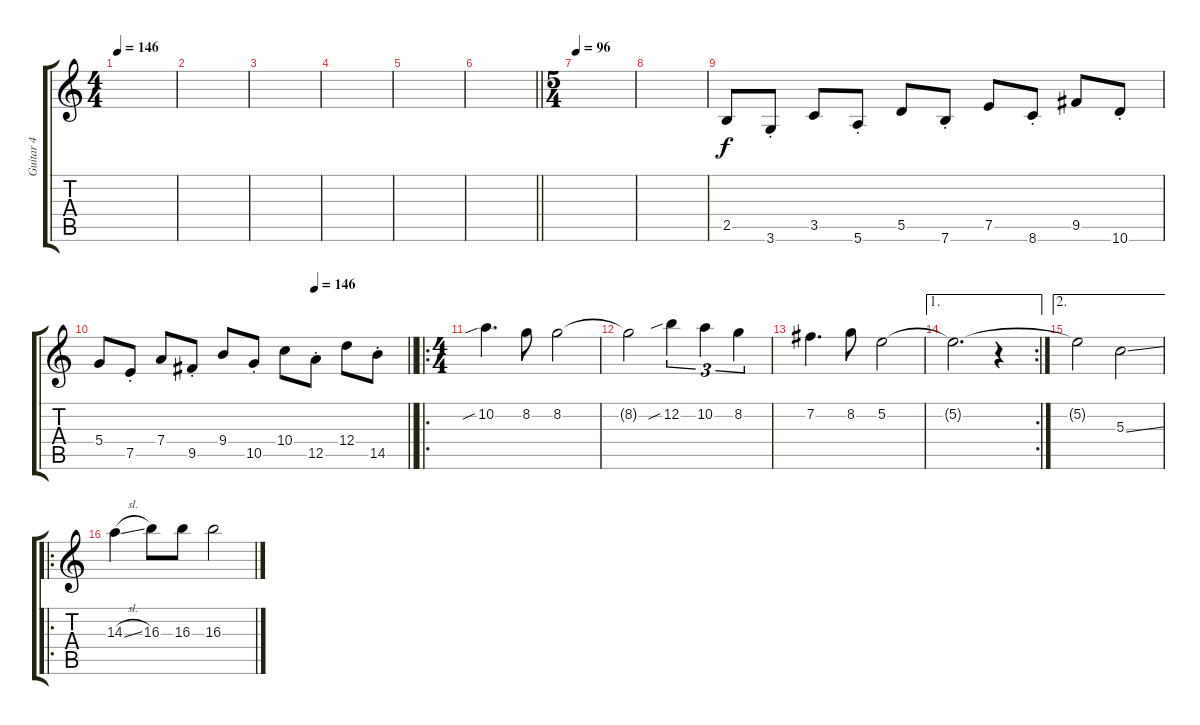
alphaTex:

\track ("Guitar 4" "Guitar 4") {instrument overdrivenguitar}
\staff {score tabs}
\tuning (E4 B3 G3 D3 A2 E2) {hide}
\ts (4 4)
\tempo 146
\clef g2
\ks c
|
|
|
|
|
\barLineRight lightlight
|
\ts (5 4)
\tempo 96
|
|
2.5.8 3.6{st}.8 3.5.8 5.6{st}.8 5.5.8 7.6{st}.8 7.5.8 8.6{st}.8 9.5.8 10.6{st}.8 |
\tempo (146 0.7)
\barLineRight lightlight
5.4.8 7.5{st}.8 7.4.8 9.5{st}.8 9.4.8 10.5{st}.8 10.4.8 12.5{st}.8 12.4.8 14.5{st}.8 |
\ro
\ts (4 4)
10.2{sib}.4{d} 8.2.8 8.2.2 |
8.2{t}.2 12.2{sib}.4{tu (3 2)} 10.2.4{tu (3 2)} 8.2.4{tu (3 2)} |
7.2.4{d} 8.2.8 5.2.2 |
\ae 1
\rc 2
5.2{t}.2{d} r.4 |
\ae 2
5.2{t}.2 5.3{ss}.2 |
\ro
14.3{sl}.4 16.3.8 16.3.8 16.3.2
